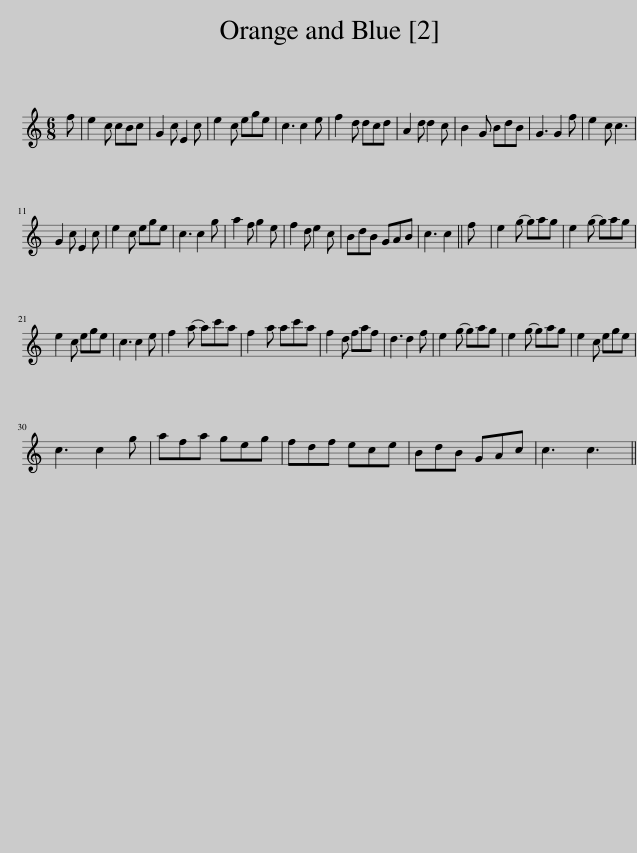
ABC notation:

X:1
L:1/8
M:6/8
I:linebreak $
K:C
V:1 treble
V:1
 f | e2 c cBc | G2 c E2 c | e2 c ege | c3 c2 e | %5
 f2 d dcd | A2 d d2 c | B2 G BdB | G3 G2 f | e2 c c3 |$ %10
 G2 c E2 c | e2 c ege | c3 c2 g | a2 f g2 e | f2 d e2 c | %15
 BdB GAB | c3 c2 || f | e2 (g g)ag | e2 (g g)ag |$ %20
 e2 c ege | c3 c2 e | f2 (a a)c'a | f2 a ac'a | f2 d faf | %25
 d3 d2 f | e2 (g g)ag | e2 (g g)ag | e2 c ege |$ c3 c2 g | %30
 afa geg | fdf ece | BdB GAc | c3 c3 || %34
